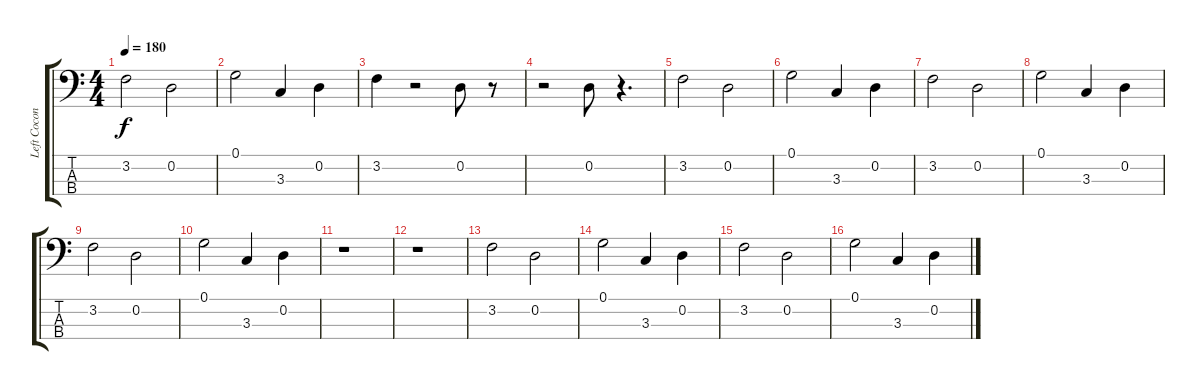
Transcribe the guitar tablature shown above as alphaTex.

\track ("Left Coconut" "Left Cocon") {instrument acousticbass}
\staff {score tabs}
\tuning (G2 D2 A1 E1) {hide}
\ts (4 4)
\tempo 180
\clef f4
\ks c
3.2.2{dy f} 0.2.2 |
0.1.2 3.3.4 0.2.4 |
3.2.4 r.2 0.2.8 r.8 |
r.2 0.2.8 r.4{d} |
3.2.2 0.2.2 |
0.1.2 3.3.4 0.2.4 |
3.2.2 0.2.2 |
0.1.2 3.3.4 0.2.4 |
3.2.2 0.2.2 |
0.1.2 3.3.4 0.2.4 |
r.1 |
r.1 |
3.2.2 0.2.2 |
0.1.2 3.3.4 0.2.4 |
3.2.2 0.2.2 |
0.1.2 3.3.4 0.2.4
